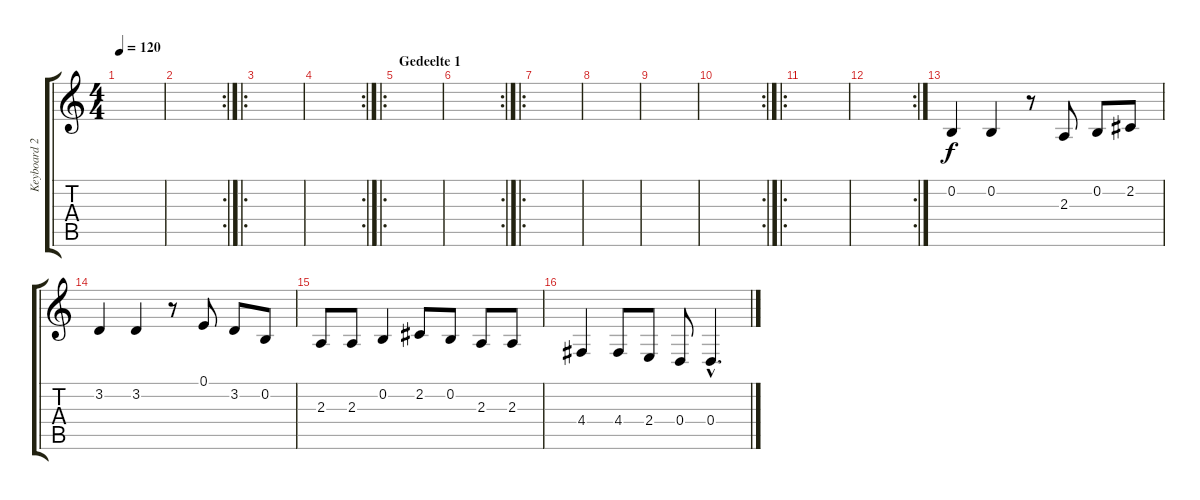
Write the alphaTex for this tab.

\track ("Keyboard 2" "Keyboard 2") {instrument pizzicatostrings}
\staff {score tabs}
\tuning (E4 B3 G3 D3 A2 E2) {hide}
\ts (4 4)
\tempo 120
\clef g2
\ks c
|
\rc 2
|
\ro
|
\rc 2
|
\ro
\section ("" "Gedeelte 1")
|
\rc 2
|
\ro
|
|
|
\rc 2
|
\ro
|
\rc 2
|
0.2.4 0.2.4 r.8 2.3.8 0.2.8 2.2.8 |
3.2.4 3.2.4 r.8 0.1.8 3.2.8 0.2.8 |
2.3.8 2.3.8 0.2.4 2.2.8 0.2.8 2.3.8 2.3.8 |
4.4.4 4.4.8 2.4.8 0.4.8 0.4{hac}.4{d}
